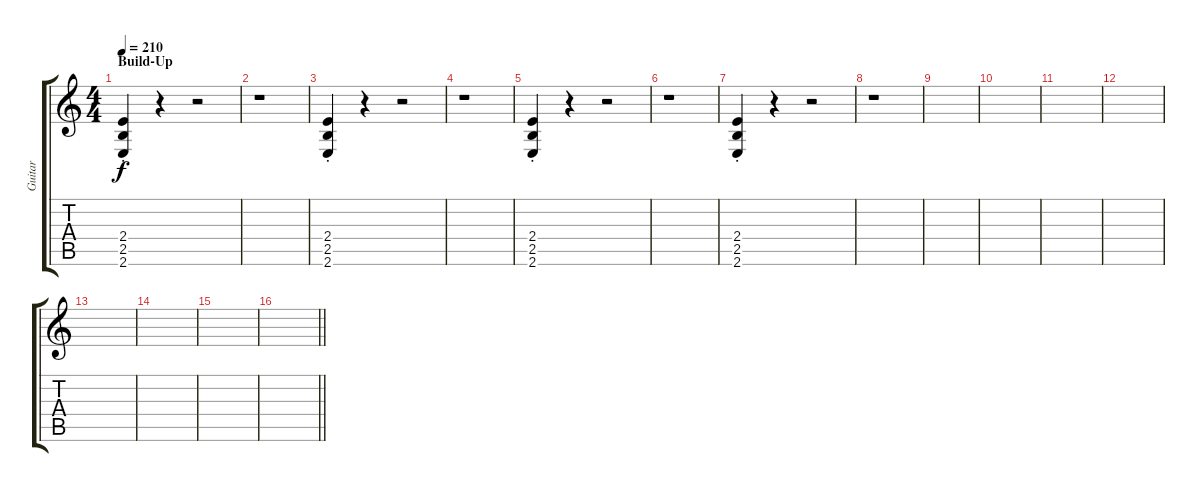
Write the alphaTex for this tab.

\track ("Guitar" "Guitar") {instrument distortionguitar}
\staff {score tabs}
\tuning (E4 B3 G3 D3 A2 D2) {hide}
\ts (4 4)
\section ("" "Build-Up")
\tempo 210
\clef g2
\ks c
(2.4{st} 2.5{st} 2.6{st}).4{dy f volume 12} r.4 r.2 |
r.1 |
(2.4{st} 2.5{st} 2.6{st}).4 r.4 r.2 |
r.1 |
(2.4{st} 2.5{st} 2.6{st}).4 r.4 r.2 |
r.1 |
(2.4{st} 2.5{st} 2.6{st}).4 r.4 r.2 |
r.1 |
|
|
|
|
|
|
|
\barLineRight lightlight
